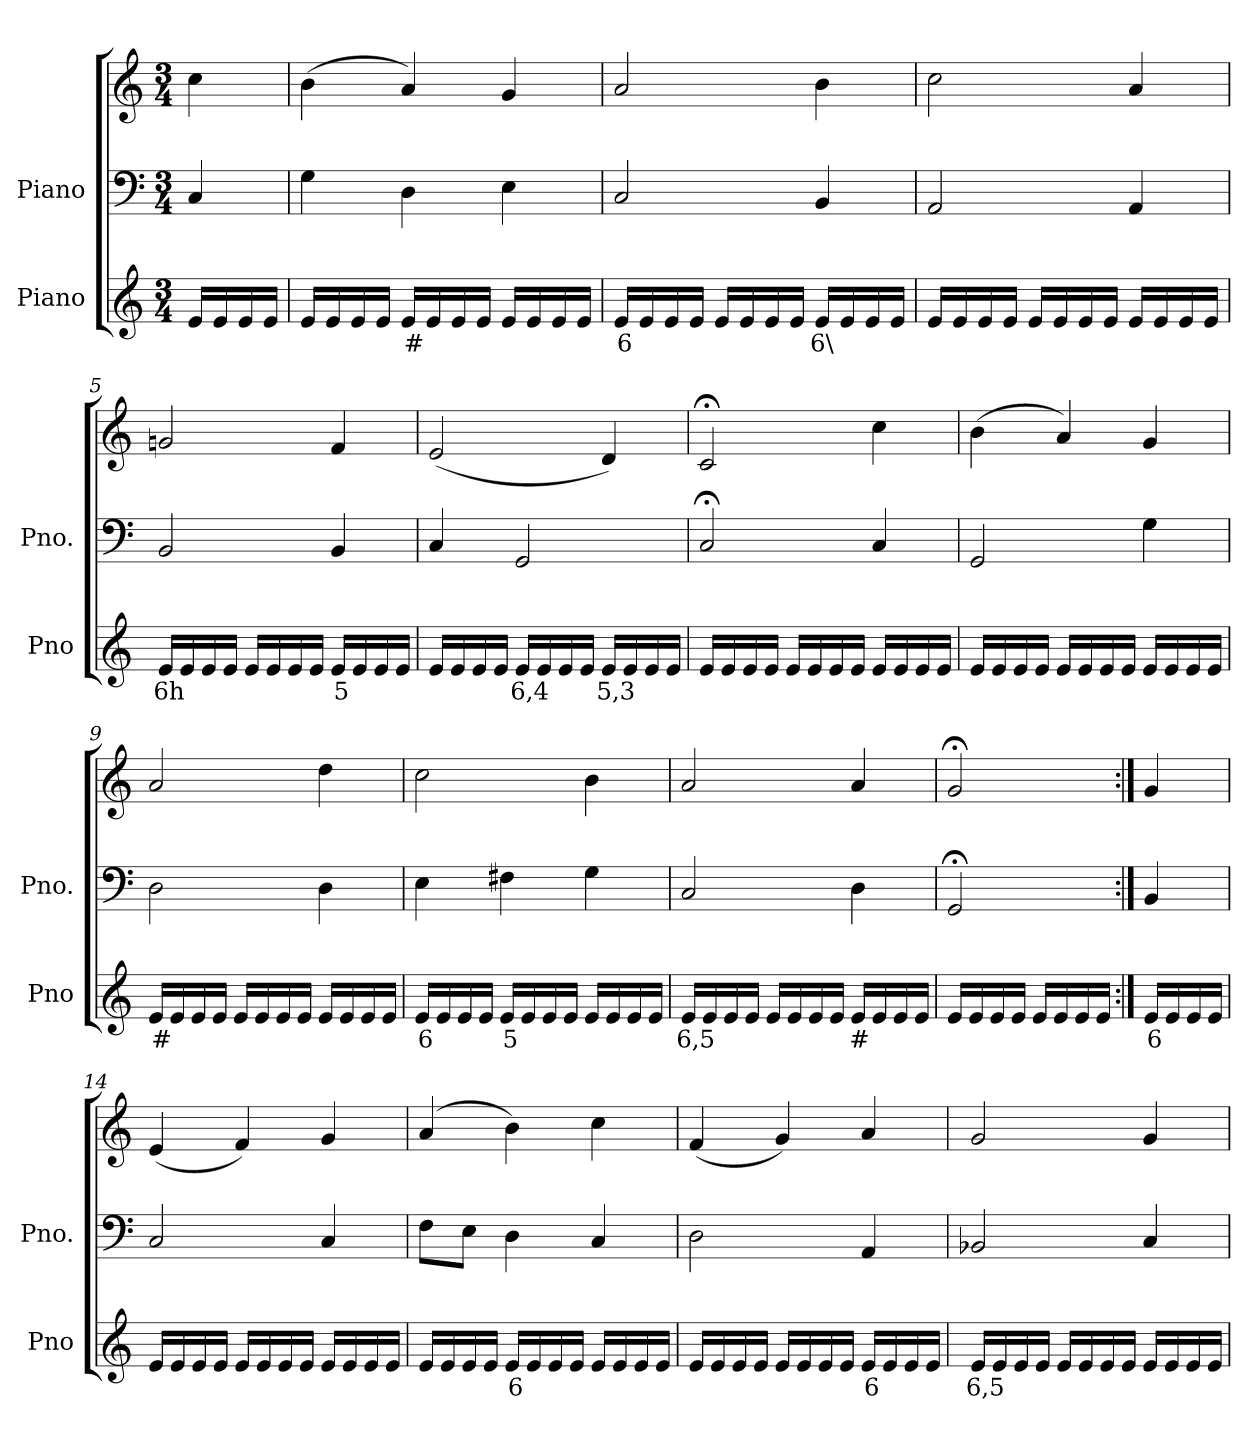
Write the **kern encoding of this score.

**kern	**text	**kern	**kern
*part2	*part2	*part1	*part1
*staff3	*staff3	*staff2	*staff1
*I"Piano	*	*I"Piano	*
*I'Pno	*	*I'Pno.	*
*clefG2	*	*clefF4	*clefG2
*k[]	*	*k[]	*k[]
*M3/4	*	*M3/4	*M3/4
=1	=1	=1	=1
16e/LL	.	4C/	4cc\
16e/	.	.	.
16e/	.	.	.
16e/JJ	.	.	.
=2	=2	=2	=2
16e/LL	.	4G\	(>4b\
16e/	.	.	.
16e/	.	.	.
16e/JJ	.	.	.
!	!LO:LY:b	!	!
16e/LL	#	4D\	4a/)
16e/	.	.	.
16e/	.	.	.
16e/JJ	.	.	.
16e/LL	.	4E\	4g/
16e/	.	.	.
16e/	.	.	.
16e/JJ	.	.	.
=3	=3	=3	=3
!	!LO:LY:b	!	!
16e/LL	6	2C/	2a/
16e/	.	.	.
16e/	.	.	.
16e/JJ	.	.	.
16e/LL	.	.	.
16e/	.	.	.
16e/	.	.	.
16e/JJ	.	.	.
!	!LO:LY:b	!	!
16e/LL	6\	4BB/	4b\
16e/	.	.	.
16e/	.	.	.
16e/JJ	.	.	.
=4	=4	=4	=4
16e/LL	.	2AA/	2cc\
16e/	.	.	.
16e/	.	.	.
16e/JJ	.	.	.
16e/LL	.	.	.
16e/	.	.	.
16e/	.	.	.
16e/JJ	.	.	.
16e/LL	.	4AA/	4a/
16e/	.	.	.
16e/	.	.	.
16e/JJ	.	.	.
=5	=5	=5	=5
!	!LO:LY:b	!	!
16e/LL	6h	2BB/	2gn/
16e/	.	.	.
16e/	.	.	.
16e/JJ	.	.	.
16e/LL	.	.	.
16e/	.	.	.
16e/	.	.	.
16e/JJ	.	.	.
!	!LO:LY:b	!	!
16e/LL	5	4BB/	4f/
16e/	.	.	.
16e/	.	.	.
16e/JJ	.	.	.
=6	=6	=6	=6
16e/LL	.	4C/	(<2e/
16e/	.	.	.
16e/	.	.	.
16e/JJ	.	.	.
!	!LO:LY:b	!	!
16e/LL	6,4	2GG/	.
16e/	.	.	.
16e/	.	.	.
16e/JJ	.	.	.
!	!LO:LY:b	!	!
16e/LL	5,3	.	4d/)
16e/	.	.	.
16e/	.	.	.
16e/JJ	.	.	.
=7	=7	=7	=7
16e/LL	.	2C;</	2c;</
16e/	.	.	.
16e/	.	.	.
16e/JJ	.	.	.
16e/LL	.	.	.
16e/	.	.	.
16e/	.	.	.
16e/JJ	.	.	.
16e/LL	.	4C/	4cc\
16e/	.	.	.
16e/	.	.	.
16e/JJ	.	.	.
=8	=8	=8	=8
16e/LL	.	2GG/	(>4b\
16e/	.	.	.
16e/	.	.	.
16e/JJ	.	.	.
16e/LL	.	.	4a/)
16e/	.	.	.
16e/	.	.	.
16e/JJ	.	.	.
16e/LL	.	4G\	4g/
16e/	.	.	.
16e/	.	.	.
16e/JJ	.	.	.
=9	=9	=9	=9
!	!LO:LY:b	!	!
16e/LL	#	2D\	2a/
16e/	.	.	.
16e/	.	.	.
16e/JJ	.	.	.
16e/LL	.	.	.
16e/	.	.	.
16e/	.	.	.
16e/JJ	.	.	.
16e/LL	.	4D\	4dd\
16e/	.	.	.
16e/	.	.	.
16e/JJ	.	.	.
=10	=10	=10	=10
!	!LO:LY:b	!	!
16e/LL	6	4E\	2cc\
16e/	.	.	.
16e/	.	.	.
16e/JJ	.	.	.
!	!LO:LY:b	!	!
16e/LL	5	4F#X\	.
16e/	.	.	.
16e/	.	.	.
16e/JJ	.	.	.
16e/LL	.	4G\	4b\
16e/	.	.	.
16e/	.	.	.
16e/JJ	.	.	.
=11	=11	=11	=11
!	!LO:LY:b	!	!
16e/LL	6,5	2C/	2a/
16e/	.	.	.
16e/	.	.	.
16e/JJ	.	.	.
16e/LL	.	.	.
16e/	.	.	.
16e/	.	.	.
16e/JJ	.	.	.
!	!LO:LY:b	!	!
16e/LL	#	4D\	4a/
16e/	.	.	.
16e/	.	.	.
16e/JJ	.	.	.
=12	=12	=12	=12
16e/LL	.	2GG;</	2g;</
16e/	.	.	.
16e/	.	.	.
16e/JJ	.	.	.
16e/LL	.	.	.
16e/	.	.	.
16e/	.	.	.
16e/JJ	.	.	.
=13:|!	=13:|!	=13:|!	=13:|!
!	!LO:LY:b	!	!
16e/LL	6	4BB/	4g/
16e/	.	.	.
16e/	.	.	.
16e/JJ	.	.	.
=14	=14	=14	=14
16e/LL	.	2C/	(<4e/
16e/	.	.	.
16e/	.	.	.
16e/JJ	.	.	.
16e/LL	.	.	4f/)
16e/	.	.	.
16e/	.	.	.
16e/JJ	.	.	.
16e/LL	.	4C/	4g/
16e/	.	.	.
16e/	.	.	.
16e/JJ	.	.	.
=15	=15	=15	=15
16e/LL	.	8F\L	(>4a/
16e/	.	.	.
!	!LO:LY:b	!	!
16e/	_	8E\J	.
16e/JJ	.	.	.
!	!LO:LY:b	!	!
16e/LL	6	4D\	4b\)
16e/	.	.	.
16e/	.	.	.
16e/JJ	.	.	.
16e/LL	.	4C/	4cc\
16e/	.	.	.
16e/	.	.	.
16e/JJ	.	.	.
=16	=16	=16	=16
16e/LL	.	2D\	(<4f/
16e/	.	.	.
16e/	.	.	.
16e/JJ	.	.	.
16e/LL	.	.	4g/)
16e/	.	.	.
16e/	.	.	.
16e/JJ	.	.	.
!	!LO:LY:b	!	!
16e/LL	6	4AA/	4a/
16e/	.	.	.
16e/	.	.	.
16e/JJ	.	.	.
=17	=17	=17	=17
!	!LO:LY:b	!	!
16e/LL	6,5	2BB-X/	2g/
16e/	.	.	.
16e/	.	.	.
16e/JJ	.	.	.
16e/LL	.	.	.
16e/	.	.	.
16e/	.	.	.
16e/JJ	.	.	.
16e/LL	.	4C/	4g/
16e/	.	.	.
16e/	.	.	.
16e/JJ	.	.	.
=	=	=	=
*-	*-	*-	*-
